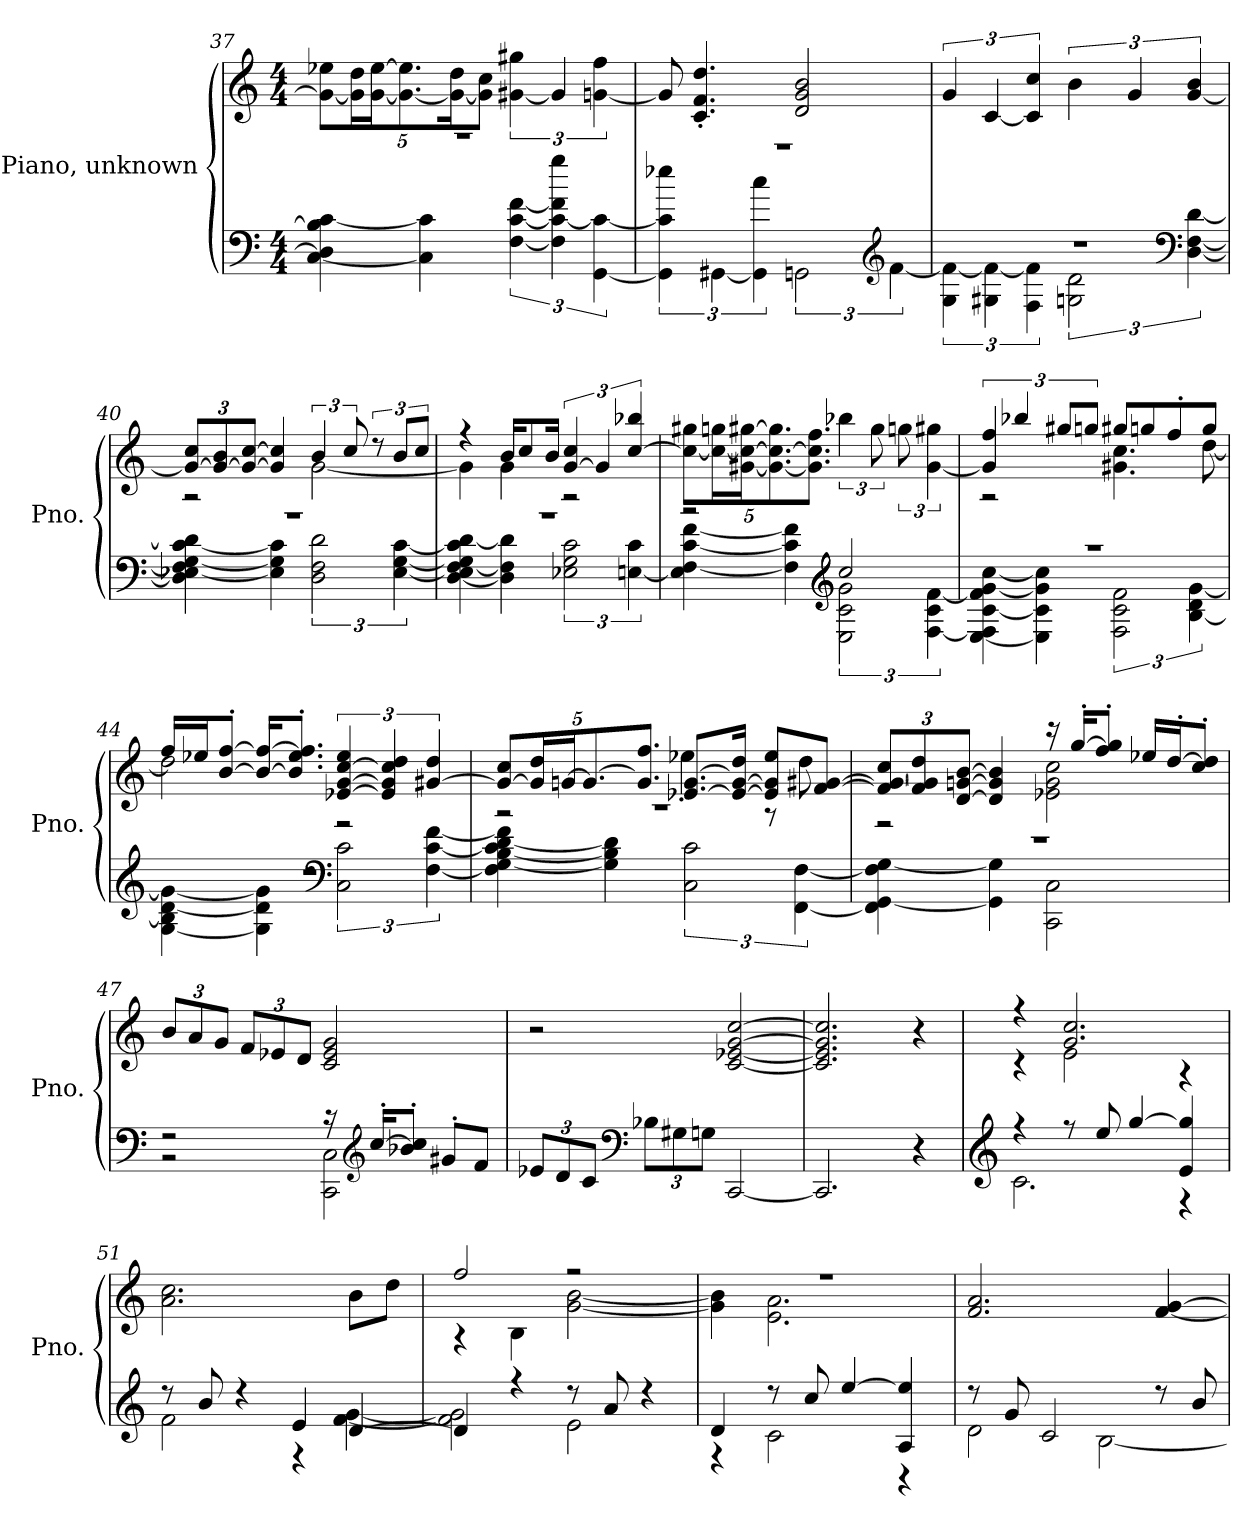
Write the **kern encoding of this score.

**kern	**kern
*part1	*part1
*staff2	*staff1
*I"Piano, unknown	*
*I'Pno.	*
*clefF4	*clefG2
*k[]	*k[]
*M4/4	*M4/4
=37	=37
*^	*
*	*	*Xbrackettup
1r	[4C\ 4D\] 4B\] [4c\	10g\_ 10ee-X\L
.	.	20g\] 20dd\L
.	.	[20g\ [20ee-\J
.	.	10.g\_ 10.ee-\]
.	4C\] 4c\]	.
.	.	20g\_ 20dd\K
.	.	10g\] 10cc\J
*	*	*brackettup
.	[6F\ [6c\ [6f\	[6g#X\ 6gg#X\
.	6F\] 6c\_ 6f\] 6gg\	6g#/]
.	[6GG\ 6c\_	[6gn\ 6ff\
!!LO:LB:g=z
=38	=38	=38
1r	6GG\] 6c\] 6ee-X\	8g/]
.	.	4.c/' 4.f/' 4.dd/'
.	[6GG#X\	.
.	6GG#\] 6cc\	.
.	3GGn\	2d/ 2g/ 2b/
*clefG2	*	*
.	[6f\	.
=39	=39	=39
1r	6G\ 6f\_	6g/
.	6G#X\ 6f\_	[6c/
.	6F\ 6f\]	6c/] 6cc/
.	3Gn\ 3d\	6b\
.	.	6g/
*clefF4	*	*
.	[6D\ [6F\ [6d\	[6g/ 6b/
=40	=40	=40
*	*	*Xbrackettup
*	*	*^
1r	4D\] [4E-X\ 4F\] [4G\ [4c\ 4d\]	12g/_ 12cc/L	2r
.	.	12g/_ 12b/	.
.	.	12g/_ [12cc/J	.
.	4E-\] 4G\] 4c\]	4g/] 4cc/]	.
*	*	*brackettup	*
.	3D\ 3F\ 3d\	6b/	[2g\
.	.	12cc/	.
.	.	12r	.
.	[6E-\ [6G\ [6c\	12b/L	.
.	.	12cc/J	.
=41	=41	=41	=41
1r	[4D\ 4E-\] [4F\ 4G\] 4c\] [4d\	4r	4g\]
.	4D\] 4F\] 4d\]	16b/KL	4g\
.	.	8cc/	.
.	.	16b/Jk	.
.	3E-X\ 3G\ 3c\	[6g/ 6cc/	2r
.	.	6g/]	.
.	[6En\ 6c\	[6cc/ 6bb-X/	.
*	*	*v	*v
!!LO:PB:g=z
=42	=42	=42
*	*	*Xbrackettup
2r	4E\] [4F\ [4c\ [4f\	10cc\_ 10gg#X\L
.	.	20cc\_ 20ggn\L
.	.	[20g#X\ 20cc\_ [20gg#X\J
.	.	10.g#\_ 10.cc\_ 10.gg#\]
.	4F\] 4c\] 4f\]	.
.	.	10.g#\] 10.cc\] 10.ff\J
*clefG2	*	*
*	*	*brackettup
2cc/	3E\ 3c\ 3g\	6bb-X\
.	.	12gg#\
.	.	12ggn\
.	[6F\ 6c\ [6f\	[6g#\ 6gg#X\
=43	=43	=43
*	*	*^
1r	[4E\ 4F\] [4c\ 4f\] [4g\ [4cc\	6g#/] 6ff/	2r
.	.	6bb-X/	.
.	4E\] 4c\] 4g\] 4cc\]	.	.
.	.	12gg#X/L	.
.	.	12ggn/J	.
.	3F\ 3c\ 3f\	8gg#X/L	4.g#X\ 4.cc\
.	.	8ggn/	.
.	.	8ff'/	.
.	[6B\ 6d\ [6g\	.	.
.	.	8gg/J	[8dd\
=44	=44	=44	=44
1r	[4G\ 4B\] [4d\ 4g\_	16ff/LL	2dd\]
.	.	16ee-X/J	.
.	.	[8b/' [8ff/'J	.
.	4G\] 4d\] 4g\]	16b/_ 16ff/_KL	.
.	.	8.b/]' 8.ee-/' 8.ff/]'J	.
*clefF4	*	*	*
.	3C\ 3c\	[6e-X/ [6g/ [6cc/ 6ee-/	2r
.	.	6e-/] 6g/] 6cc/] 6dd/	.
.	[6F\ [6c\ [6f\	[6g#X/ 6dd/	.
!!LO:LB:g=z	!!
=45	=45	=45	=45
*	*	*Xbrackettup	*
1r	4F\] [4G\ [4B\ 4c\] [4d\ 4f\]	10g#/_ 10cc/L	2r
.	.	20g#/] 20dd/L	.
.	.	[20gn/J	.
.	.	10.g/_	.
.	4G\] 4B\] 4d\]	.	.
.	.	10.g/] 10.ff/J	.
.	3C\ 3c\	[8.e-X/ [8.g/L	4ee-X'\
.	.	16e-/_ 16g/_ 16dd/Jk	.
.	.	8e-/] 8g/] 8ee-/L	8r
.	[6FF\ [6F\	.	.
.	.	[8f/ [8g#X/J	8dd\
=46	=46	=46	=46
1r	4FF\] [4GG\ 4F\] [4G\	12f/_ 12g#/_ 12cc/L	2r
.	.	12f/] 12g#/] 12dd/	.
.	.	[12d/ [12gn/ [12b/J	.
.	4GG\] 4G\]	4d/] 4g/] 4b/]	.
.	2CC\ 2C\	16r	2e-X\ 2g\ 2cc\
.	.	[16gg'/KL	.
.	.	8ff/' 8gg/]'J	.
.	.	16ee-X/LL	.
.	.	[16dd'/J	.
.	.	8cc/' 8dd/]'J	.
*	*	*v	*v
!!LO:LB:g=z
=47	=47	=47
2r	2r	12b/L
.	.	12a/
.	.	12g/J
.	.	12f/L
.	.	12e-X/
.	.	12d/J
16r	2CC\ 2C\	2c/ 2e-/ 2g/
*clefG2	*	*
[16cc'/KL	.	.
8b-X/' 8cc/]'J	.	.
8g#X'/L	.	.
8f/J	.	.
*v	*v	*
=48	=48
*Xbrackettup	*
12e-X/L	2r
12d/	.
12c/J	.
*clefF4	*
12B-X\L	.
12G#X\	.
12Gn\J	.
[2CC/	[2c/ [2e-X/ [2g/ [2cc/
=49	=49
2.CC/]	2.c/] 2.e-/] 2.g/] 2.cc/]
4r	4r
=50	=50
*clefG2	*
*^	*^
4r	2.c\	4r	4r
8r	.	2.g/ 2.cc/	2e\
8ee/	.	.	.
[4gg/	.	.	.
4e/ 4gg/]	4r	.	4r
*	*	*v	*v
!!LO:LB:g=z
=51	=51	=51
8r	2f\	2.a\ 2.cc\
8b/	.	.
4r	.	.
4e/	4r	.
[4d/	[4f\ [4g\	8b\L
.	.	8dd\J
=52	=52	=52
*	*	*^
4d/]	2f\] 2g\]	2ff/	4r
4r	.	.	4B\
8r	2e\	2r	[2g\ [2b\
8a/	.	.	.
4r	.	.	.
=53	=53	=53	=53
4d/	4r	1r	4g\] 4b\]
8r	2c\	.	2.e\ 2.a\
8cc/	.	.	.
[4ee/	.	.	.
4A/ 4ee/]	4r	.	.
*	*	*v	*v
=54	=54	=54
8r	2d\	2.f/ 2.a/
8g/	.	.
2c/	.	.
.	[2B\	.
8r	.	[4f/ [4g/
8b/	.	.
*v	*v	*
=	=
*-	*-
